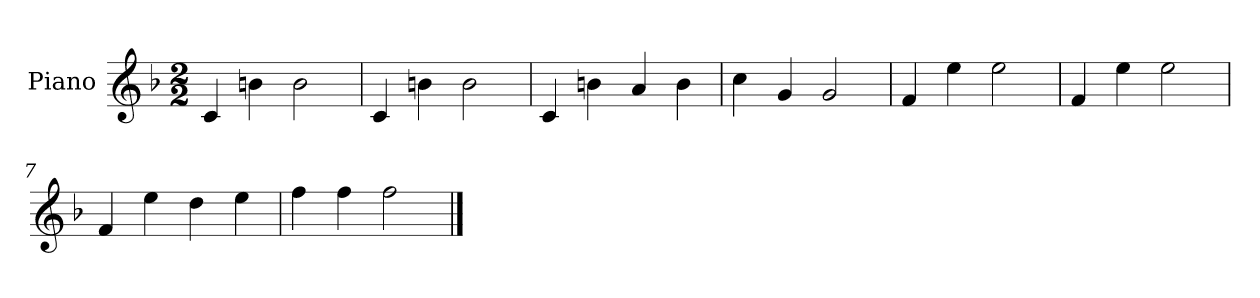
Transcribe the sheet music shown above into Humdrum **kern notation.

**kern
*part1
*staff1
*I"Piano
*I'Pno.
*clefG2
*k[b-]
*M2/2
*MM120
=1
4c/
4bn\
2b\
=2
4c/
4bn\
2b\
=3
4c/
4bn\
4a/
4b\
=4
4cc\
4g/
2g/
=5
4f/
4ee\
2ee\
=6
4f/
4ee\
2ee\
=7
4f/
4ee\
4dd\
4ee\
=8
4ff\
4ff\
2ff\
==
*-
